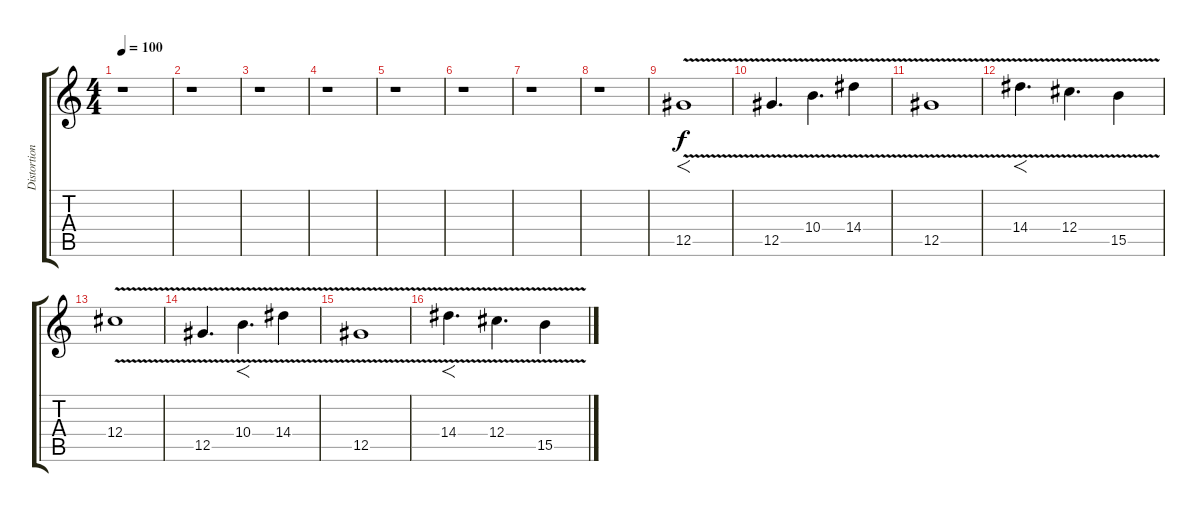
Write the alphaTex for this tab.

\track ("Distortion Guitar ( Kirk )" "Distortion") {instrument distortionguitar}
\staff {score tabs}
\tuning (Eb4 Bb3 Gb3 Db3 Ab2 Eb2) {hide}
\ts (4 4)
\tempo 100
\clef g2
\ks c
r.1{dy f} |
r.1 |
r.1 |
r.1 |
r.1 |
r.1 |
r.1 |
r.1 |
12.5{v}.1{f} |
12.5{v}.4{d} 10.4{v}.4{d} 14.4{v}.4 |
12.5{v}.1 |
14.4{v}.4{f d} 12.4{v}.4{d} 15.5{v}.4 |
12.4{v}.1 |
12.5{v}.4{d} 10.4{v}.4{f d} 14.4{v}.4 |
12.5{v}.1 |
14.4{v}.4{f d} 12.4{v}.4{d} 15.5{v}.4
